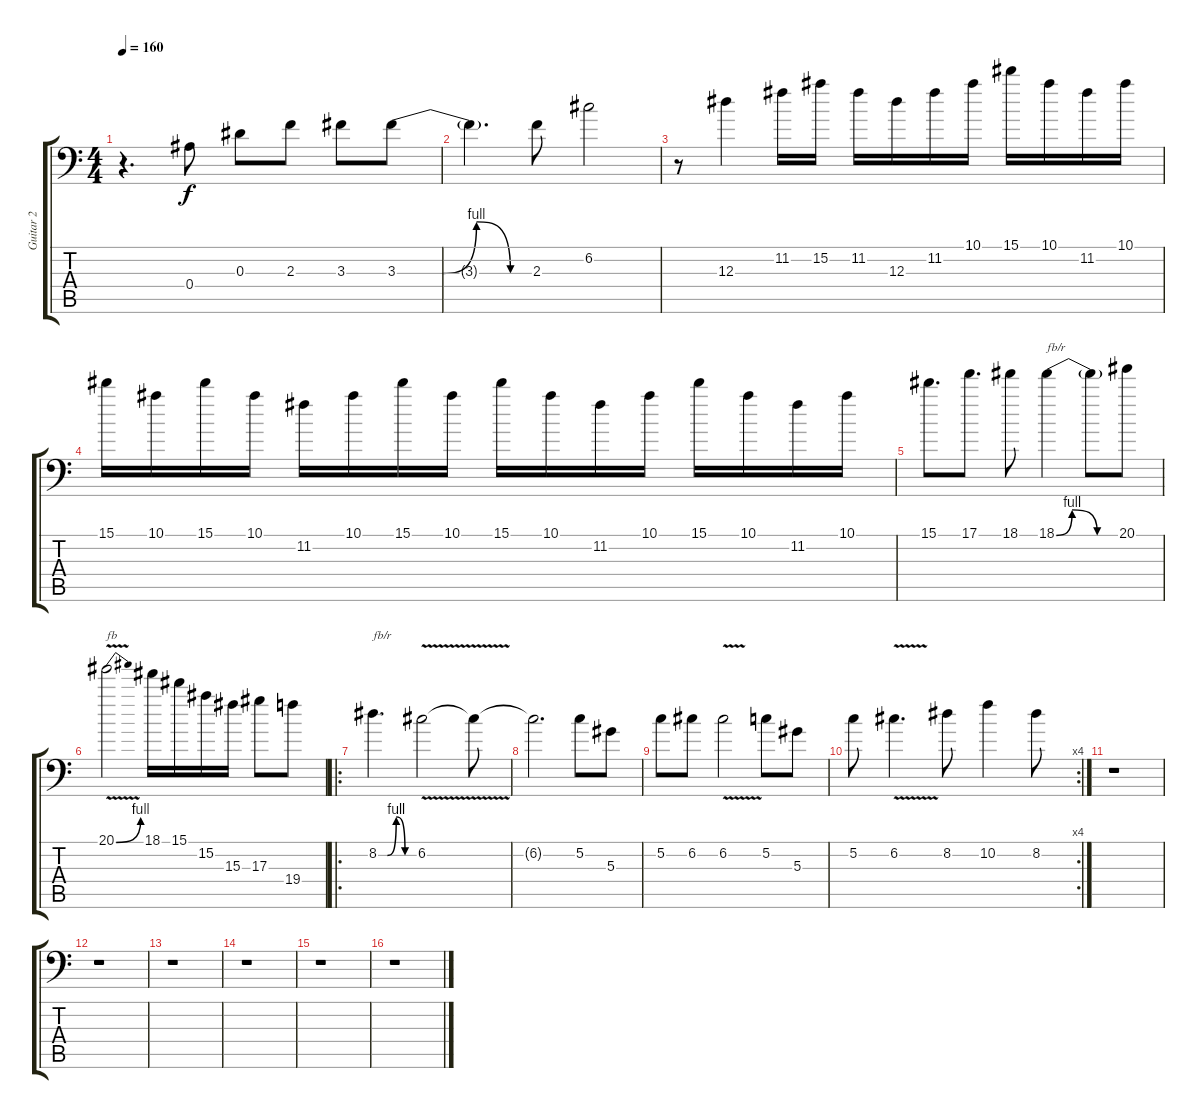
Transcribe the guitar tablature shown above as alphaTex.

\track ("Guitar 2 " "Guitar 2 ") {instrument distortionguitar}
\staff {score tabs}
\tuning (C4 G3 Eb3 Bb2 F2 Bb1) {hide}
\ts (4 4)
\tempo 160
\clef f4
\ks c
r.4{d dy f} 0.4.8 0.3.8 2.3.8 3.3.8 3.3{be (custom 0 0 20 0 35 4 50 0 60 0)}.8 |
3.3{t}.4{d} 2.3.8 6.2.2 |
r.8 12.3.4 11.2.16 15.2.16 11.2.16 12.3.16 11.2.16 10.1.16 15.1.16 10.1.16 11.2.16 10.1.16 |
15.1.16 10.1.16 15.1.16 10.1.16 11.2.16 10.1.16 15.1.16 10.1.16 15.1.16 10.1.16 11.2.16 10.1.16 15.1.16 10.1.16 11.2.16 10.1.16 |
15.1.8{d} 17.1.8{d} 18.1.8 18.1{be (custom 0 0 15 4 39 0 45 0 60 0)}.4{txt "fb/r"} 18.1{t}.8 20.1.8 |
20.1{be (bend 0 0 60 4) v}.2{txt "fb"} 18.1.16 15.1.16 15.2.16 15.3.16 17.3.8 19.4.8 |
\ro
8.2{be (custom 0 0 15 0 30 4 45 0 60 0)}.4{d txt "fb/r"} 6.2{v}.2 6.2{t}.8 |
6.2{t}.2{d} 5.2.8 5.3.8 |
5.2.8 6.2.8 6.2{v}.2 5.2.8 5.3.8 |
\rc 4
5.2.8 6.2{v}.4{d} 8.2.8 10.2.4 8.2.8 |
r.1 |
r.1 |
r.1 |
r.1 |
r.1 |
r.1
